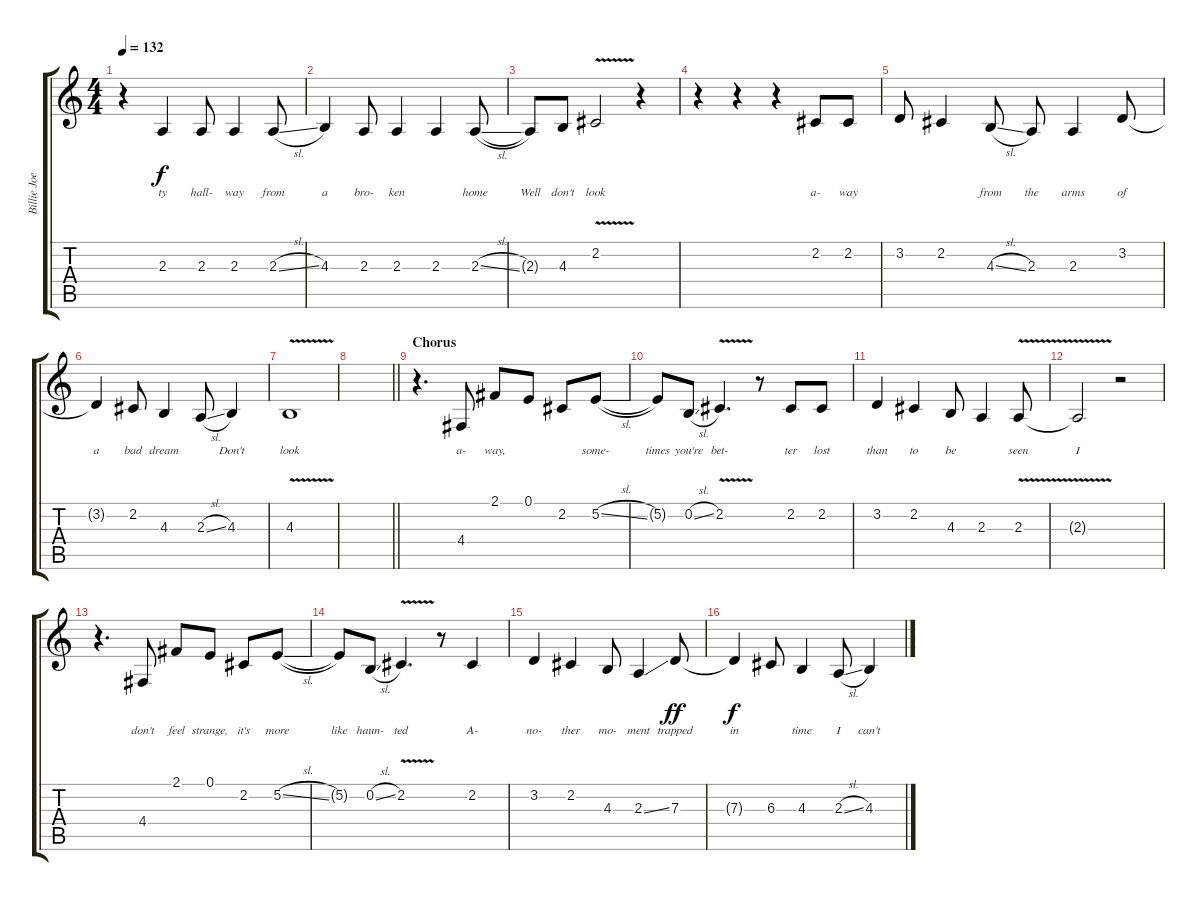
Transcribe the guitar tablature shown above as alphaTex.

\track ("Billie Joe Armstrong [Vocals]" "Billie Joe") {instrument clarinet}
\staff {score tabs}
\tuning (E4 B3 G3 D3 A2 E2) {hide}
\ts (4 4)
\tempo 132
\clef g2
\ks c
r.4{dy f} 2.3.4{lyrics (0 "ty") lyrics (1 "") lyrics (2 "") lyrics (3 "") lyrics (4 "")} 2.3.8{lyrics (0 "hall-") lyrics (1 "") lyrics (2 "") lyrics (3 "") lyrics (4 "")} 2.3.4{lyrics (0 "way") lyrics (1 "") lyrics (2 "") lyrics (3 "") lyrics (4 "")} 2.3{sl}.8{lyrics (0 "from") lyrics (1 "") lyrics (2 "") lyrics (3 "") lyrics (4 "")} |
4.3.4{lyrics (0 "a") lyrics (1 "") lyrics (2 "") lyrics (3 "") lyrics (4 "")} 2.3.8{lyrics (0 "bro-") lyrics (1 "") lyrics (2 "") lyrics (3 "") lyrics (4 "")} 2.3.4{lyrics (0 "ken") lyrics (1 "") lyrics (2 "") lyrics (3 "") lyrics (4 "")} 2.3.4{lyrics (0 "") lyrics (1 "") lyrics (2 "") lyrics (3 "") lyrics (4 "")} 2.3{sl}.8{lyrics (0 "home") lyrics (1 "") lyrics (2 "") lyrics (3 "") lyrics (4 "")} |
2.3{t}.8{lyrics (0 "Well") lyrics (1 "") lyrics (2 "") lyrics (3 "") lyrics (4 "")} 4.3.8{lyrics (0 "don't") lyrics (1 "") lyrics (2 "") lyrics (3 "") lyrics (4 "")} 2.2{v}.2{lyrics (0 "look") lyrics (1 "") lyrics (2 "") lyrics (3 "") lyrics (4 "")} r.4 |
r.4 r.4 r.4 2.2.8{lyrics (0 "a-") lyrics (1 "") lyrics (2 "") lyrics (3 "") lyrics (4 "")} 2.2.8{lyrics (0 "way") lyrics (1 "") lyrics (2 "") lyrics (3 "") lyrics (4 "")} |
3.2.8{lyrics (0 "") lyrics (1 "") lyrics (2 "") lyrics (3 "") lyrics (4 "")} 2.2.4{lyrics (0 "") lyrics (1 "") lyrics (2 "") lyrics (3 "") lyrics (4 "")} 4.3{sl}.8{lyrics (0 "from") lyrics (1 "") lyrics (2 "") lyrics (3 "") lyrics (4 "")} 2.3.8{lyrics (0 "the") lyrics (1 "") lyrics (2 "") lyrics (3 "") lyrics (4 "")} 2.3.4{lyrics (0 "arms") lyrics (1 "") lyrics (2 "") lyrics (3 "") lyrics (4 "")} 3.2.8{lyrics (0 "of") lyrics (1 "") lyrics (2 "") lyrics (3 "") lyrics (4 "")} |
3.2{t}.4{lyrics (0 "a") lyrics (1 "") lyrics (2 "") lyrics (3 "") lyrics (4 "")} 2.2.8{lyrics (0 "bad") lyrics (1 "") lyrics (2 "") lyrics (3 "") lyrics (4 "")} 4.3.4{lyrics (0 "dream") lyrics (1 "") lyrics (2 "") lyrics (3 "") lyrics (4 "")} 2.3{sl}.8{lyrics (0 "") lyrics (1 "") lyrics (2 "") lyrics (3 "") lyrics (4 "")} 4.3.4{lyrics (0 "Don't") lyrics (1 "") lyrics (2 "") lyrics (3 "") lyrics (4 "")} |
4.3{v}.1{lyrics (0 "look") lyrics (1 "") lyrics (2 "") lyrics (3 "") lyrics (4 "")} |
\barLineRight lightlight
|
\section ("" "Chorus")
r.4{d} 4.4.8{lyrics (0 "a-") lyrics (1 "") lyrics (2 "") lyrics (3 "") lyrics (4 "") volume 12} 2.1.8{lyrics (0 "way,") lyrics (1 "") lyrics (2 "") lyrics (3 "") lyrics (4 "")} 0.1.8{lyrics (0 "") lyrics (1 "") lyrics (2 "") lyrics (3 "") lyrics (4 "")} 2.2.8{lyrics (0 "") lyrics (1 "") lyrics (2 "") lyrics (3 "") lyrics (4 "")} 5.2{sl}.8{lyrics (0 "some-") lyrics (1 "") lyrics (2 "") lyrics (3 "") lyrics (4 "")} |
5.2{t}.8{lyrics (0 "times") lyrics (1 "") lyrics (2 "") lyrics (3 "") lyrics (4 "")} 0.2{sl}.8{lyrics (0 "you're") lyrics (1 "") lyrics (2 "") lyrics (3 "") lyrics (4 "")} 2.2{v}.4{d lyrics (0 "bet-") lyrics (1 "") lyrics (2 "") lyrics (3 "") lyrics (4 "")} r.8 2.2.8{lyrics (0 "ter") lyrics (1 "") lyrics (2 "") lyrics (3 "") lyrics (4 "")} 2.2.8{lyrics (0 "lost") lyrics (1 "") lyrics (2 "") lyrics (3 "") lyrics (4 "")} |
3.2.4{lyrics (0 "than") lyrics (1 "") lyrics (2 "") lyrics (3 "") lyrics (4 "")} 2.2.4{lyrics (0 "to") lyrics (1 "") lyrics (2 "") lyrics (3 "") lyrics (4 "")} 4.3.8{lyrics (0 "be") lyrics (1 "") lyrics (2 "") lyrics (3 "") lyrics (4 "")} 2.3.4{lyrics (0 "") lyrics (1 "") lyrics (2 "") lyrics (3 "") lyrics (4 "")} 2.3{v}.8{lyrics (0 "seen") lyrics (1 "") lyrics (2 "") lyrics (3 "") lyrics (4 "")} |
2.3{t}.2{lyrics (0 "I") lyrics (1 "") lyrics (2 "") lyrics (3 "") lyrics (4 "")} r.2 |
r.4{d} 4.4.8{lyrics (0 "don't") lyrics (1 "") lyrics (2 "") lyrics (3 "") lyrics (4 "")} 2.1.8{lyrics (0 "feel") lyrics (1 "") lyrics (2 "") lyrics (3 "") lyrics (4 "")} 0.1.8{lyrics (0 "strange,") lyrics (1 "") lyrics (2 "") lyrics (3 "") lyrics (4 "")} 2.2.8{lyrics (0 "it's") lyrics (1 "") lyrics (2 "") lyrics (3 "") lyrics (4 "")} 5.2{sl}.8{lyrics (0 "more") lyrics (1 "") lyrics (2 "") lyrics (3 "") lyrics (4 "")} |
5.2{t}.8{lyrics (0 "like") lyrics (1 "") lyrics (2 "") lyrics (3 "") lyrics (4 "")} 0.2{sl}.8{lyrics (0 "haun-") lyrics (1 "") lyrics (2 "") lyrics (3 "") lyrics (4 "")} 2.2{v}.4{d lyrics (0 "ted") lyrics (1 "") lyrics (2 "") lyrics (3 "") lyrics (4 "")} r.8 2.2.4{lyrics (0 "A-") lyrics (1 "") lyrics (2 "") lyrics (3 "") lyrics (4 "")} |
3.2.4{lyrics (0 "no-") lyrics (1 "") lyrics (2 "") lyrics (3 "") lyrics (4 "")} 2.2.4{lyrics (0 "ther") lyrics (1 "") lyrics (2 "") lyrics (3 "") lyrics (4 "")} 4.3.8{lyrics (0 "mo-") lyrics (1 "") lyrics (2 "") lyrics (3 "") lyrics (4 "")} 2.3{ss}.4{lyrics (0 "ment") lyrics (1 "") lyrics (2 "") lyrics (3 "") lyrics (4 "")} 7.3.8{lyrics (0 "trapped") lyrics (1 "") lyrics (2 "") lyrics (3 "") lyrics (4 "") dy ff} |
7.3{t}.4{lyrics (0 "in") lyrics (1 "") lyrics (2 "") lyrics (3 "") lyrics (4 "") dy f} 6.3.8{lyrics (0 "") lyrics (1 "") lyrics (2 "") lyrics (3 "") lyrics (4 "")} 4.3.4{lyrics (0 "time") lyrics (1 "") lyrics (2 "") lyrics (3 "") lyrics (4 "")} 2.3{sl}.8{lyrics (0 "I") lyrics (1 "") lyrics (2 "") lyrics (3 "") lyrics (4 "")} 4.3.4{lyrics (0 "can't") lyrics (1 "") lyrics (2 "") lyrics (3 "") lyrics (4 "")}
